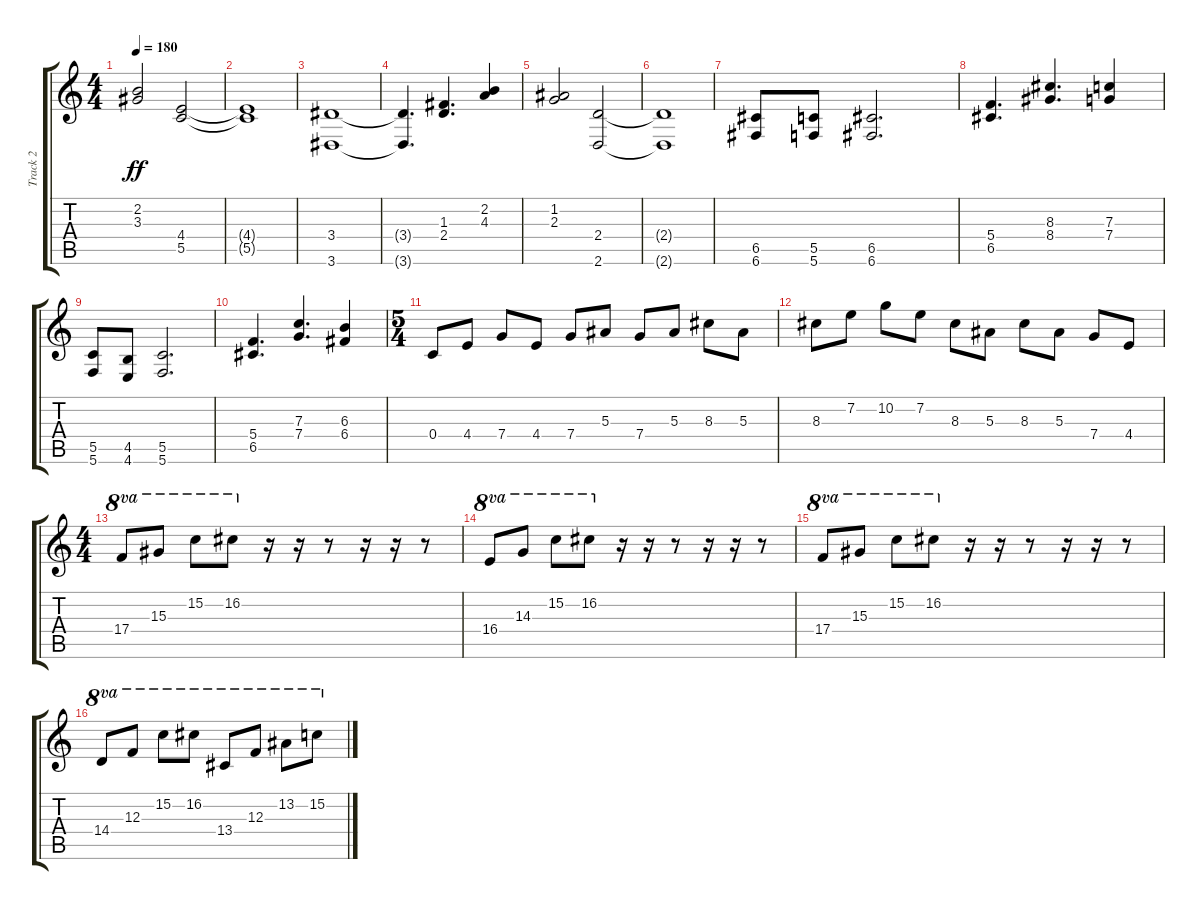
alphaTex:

\track ("Track 2" "Track 2") {instrument distortionguitar}
\staff {score tabs}
\tuning (D4 A3 F3 C3 G2 C2) {hide}
\ts (4 4)
\tempo 180
\clef g2
\ks c
(2.2 3.3).2{dy ff} (4.4 5.5).2 |
(4.4{t} 5.5{t}).1 |
(3.4 3.6).1 |
(3.4{t} 3.6{t}).4{d} (1.3 2.4).4{d} (2.2 4.3).4 |
(1.2 2.3).2 (2.4 2.6).2 |
(2.4{t} 2.6{t}).1 |
(6.5 6.6).8 (5.5 5.6).8 (6.5 6.6).2{d} |
(5.4 6.5).4{d} (8.3 8.4).4{d} (7.3 7.4).4 |
(5.5 5.6).8 (4.5 4.6).8 (5.5 5.6).2{d} |
(5.4 6.5).4{d} (7.3 7.4).4{d} (6.3 6.4).4 |
\ts (5 4)
0.4.8 4.4.8 7.4.8 4.4.8 7.4.8 5.3.8 7.4.8 5.3.8 8.3.8 5.3.8 |
8.3.8 7.2.8 10.2.8 7.2.8 8.3.8 5.3.8 8.3.8 5.3.8 7.4.8 4.4.8 |
\ts (4 4)
17.4.8{ot 8va} 15.3.8{ot 8va} 15.2.8{ot 8va} 16.2.8{ot 8va} r.16 r.16 r.8 r.16 r.16 r.8 |
16.4.8{ot 8va} 14.3.8{ot 8va} 15.2.8{ot 8va} 16.2.8{ot 8va} r.16 r.16 r.8 r.16 r.16 r.8 |
17.4.8{ot 8va} 15.3.8{ot 8va} 15.2.8{ot 8va} 16.2.8{ot 8va} r.16 r.16 r.8 r.16 r.16 r.8 |
14.4.8{ot 8va} 12.3.8{ot 8va} 15.2.8{ot 8va} 16.2.8{ot 8va} 13.4.8{ot 8va} 12.3.8{ot 8va} 13.2.8{ot 8va} 15.2.8{ot 8va}
